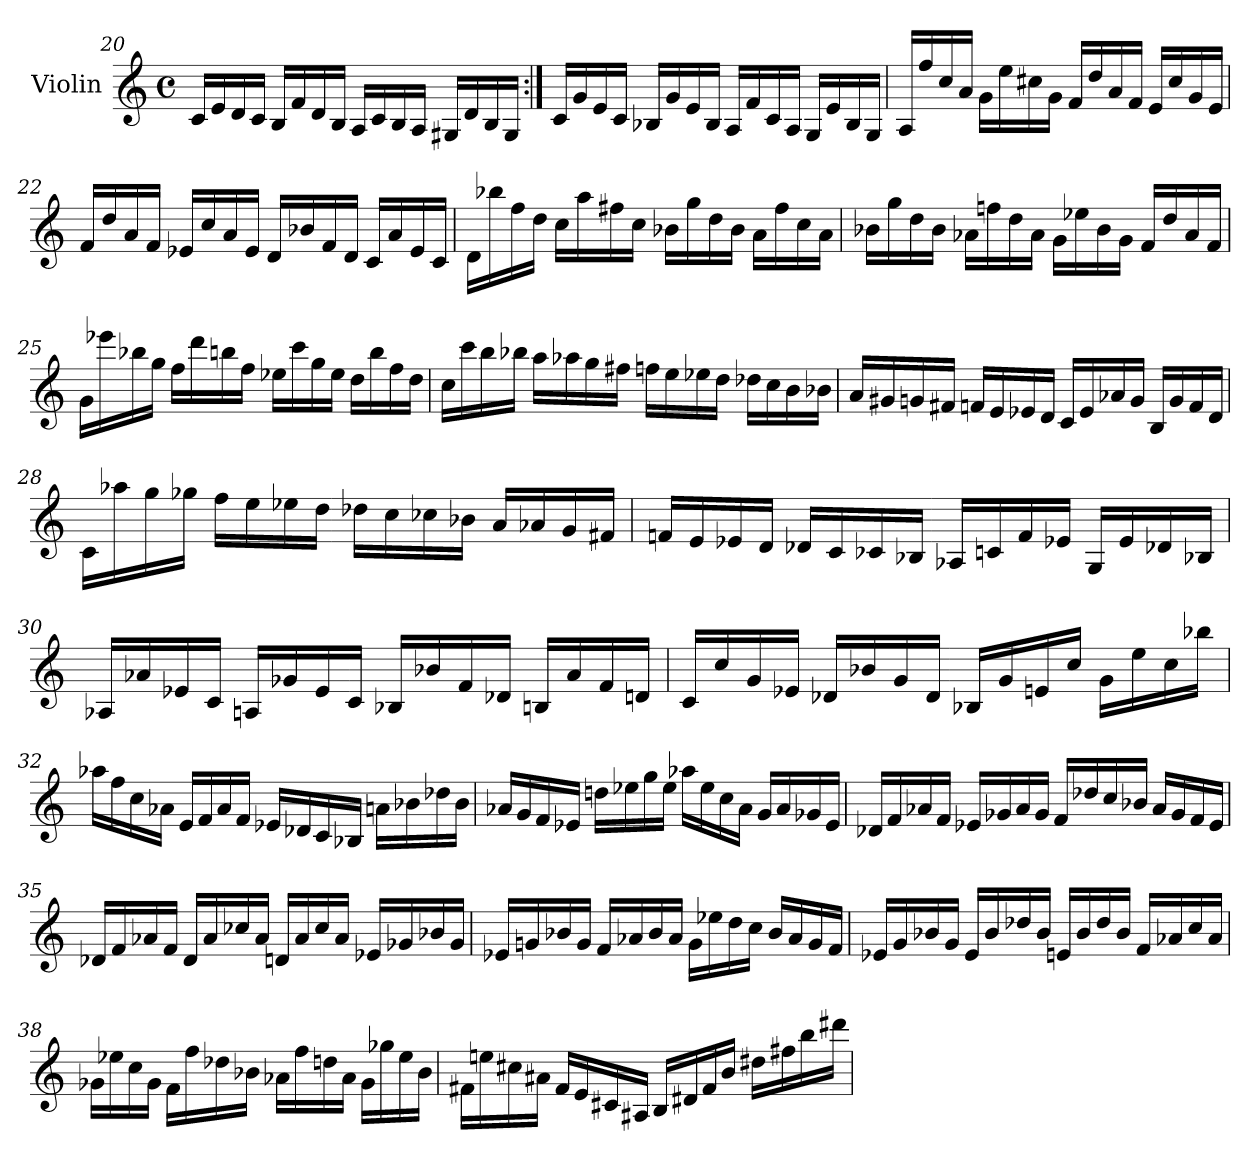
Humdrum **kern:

**kern
*part1
*staff1
*I"Violin
*I'Vln.
!!LO:LB:g=z
*clefG2
*k[]
*M4/4
*met(c)
=20
16c/LL
16e/
16d/
16c/JJ
16B/LL
16f/
16d/
16B/JJ
16A/LL
16c/
16B/
16A/JJ
16G#X/LL
16d/
16B/
16G#/JJ
=20X3:|!
16c/LL
16g/
16e/
16c/JJ
16B-X/LL
16g/
16e/
16B-/JJ
16A/LL
16f/
16c/
16A/JJ
16G/LL
16e/
16B-/
16G/JJ
=21
16A/LL
16ff/
16cc/
16a/JJ
16g\LL
16ee\
16cc#X\
16g\JJ
16f/LL
16dd/
16a/
16f/JJ
16e/LL
16cc#/
16g/
16e/JJ
!!LO:LB:g=z
=22
16f/LL
16dd/
16a/
16f/JJ
16e-X/LL
16cc/
16a/
16e-/JJ
16d/LL
16b-X/
16f/
16d/JJ
16c/LL
16a/
16e-/
16c/JJ
=23
16d\LL
16bb-X\
16ff\
16dd\JJ
16cc\LL
16aa\
16ff#X\
16cc\JJ
16b-X\LL
16gg\
16dd\
16b-\JJ
16a\LL
16ff#\
16cc\
16a\JJ
=24
16b-X\LL
16gg\
16dd\
16b-\JJ
16a-X\LL
16ffn\
16dd\
16a-\JJ
16g\LL
16ee-X\
16b-\
16g\JJ
16f/LL
16dd/
16a-/
16f/JJ
!!LO:LB:g=z
=25
16g\LL
16eee-X\
16bb-X\
16gg\JJ
16ff\LL
16ddd\
16bbn\
16ff\JJ
16ee-X\LL
16ccc\
16gg\
16ee-\JJ
16dd\LL
16bb\
16ff\
16dd\JJ
=26
16cc\LL
16ccc\
16bb\
16bb-X\JJ
16aa\LL
16aa-X\
16gg\
16ff#X\JJ
16ffn\LL
16ee\
16ee-X\
16dd\JJ
16dd-X\LL
16cc\
16b\
16b-X\JJ
=27
16a/LL
16g#X/
16gn/
16f#X/JJ
16fn/LL
16e/
16e-X/
16d/JJ
16c/LL
16e-/
16a-X/
16g/JJ
16B/LL
16g/
16f/
16d/JJ
!!LO:PB:g=z
=28
16c/LL
16aa-X\
16gg\
16gg-X\JJ
16ff\LL
16ee\
16ee-X\
16dd\JJ
16dd-X\LL
16cc\
16cc-X\
16b-X\JJ
16a/LL
16a-X/
16g/
16f#X/JJ
=29
16fn/LL
16e/
16e-X/
16d/JJ
16d-X/LL
16c/
16c-X/
16B-X/JJ
16A-X/LL
16cn/
16f/
16e-X/JJ
16G/LL
16e-/
16d-X/
16B-X/JJ
=30
16A-X/LL
16a-X/
16e-X/
16c/JJ
16An/LL
16g-X/
16e-/
16c/JJ
16B-X/LL
16b-X/
16f/
16d-X/JJ
16Bn/LL
16a-/
16f/
16dn/JJ
!!LO:LB:g=z
=31
16c/LL
16cc/
16g/
16e-X/JJ
16d-X/LL
16b-X/
16g/
16d-/JJ
16B-X/LL
16g/
16en/
16cc/JJ
16g\LL
16ee\
16cc\
16bb-X\JJ
=32
16aa-X\LL
16ff\
16cc\
16a-X\JJ
16e/LL
16f/
16a-/
16f/JJ
16e-X/LL
16d-X/
16c/
16B-X/JJ
16an\LL
16b-X\
16dd-X\
16b-\JJ
=33
16a-X/LL
16g/
16f/
16e-X/JJ
16ddn\LL
16ee-X\
16gg\
16ee-\JJ
16aa-X\LL
16ee-\
16cc\
16a-\JJ
16g/LL
16a-/
16g-X/
16e-/JJ
!!LO:LB:g=z
=34
16d-X/LL
16f/
16a-X/
16f/JJ
16e-X/LL
16g-X/
16a-/
16g-/JJ
16f/LL
16dd-X/
16cc/
16b-X/JJ
16a-/LL
16g-/
16f/
16e-/JJ
=35
16d-X/LL
16f/
16a-X/
16f/JJ
16d-/LL
16a-/
16cc-X/
16a-/JJ
16dn/LL
16a-/
16cc-/
16a-/JJ
16e-X/LL
16g-X/
16b-X/
16g-/JJ
=36
16e-X/LL
16gn/
16b-X/
16g/JJ
16f/LL
16a-X/
16b-/
16a-/JJ
16g\LL
16ee-X\
16dd\
16cc\JJ
16b-/LL
16a-/
16g/
16f/JJ
!!LO:LB:g=z
=37
16e-X/LL
16g/
16b-X/
16g/JJ
16e-/LL
16b-/
16dd-X/
16b-/JJ
16en/LL
16b-/
16dd-/
16b-/JJ
16f/LL
16a-X/
16cc/
16a-/JJ
=38
16g-X\LL
16ee-X\
16cc\
16g-\JJ
16f\LL
16ff\
16dd-X\
16b-X\JJ
16a-X\LL
16ff\
16ddn\
16a-\JJ
16g-\LL
16gg-X\
16ee-\
16b-\JJ
=39
16f#X\LL
16een\
16cc#X\
16a#X\JJ
16f#/LL
16e/
16c#X/
16A#X/JJ
16B/LL
16d#X/
16f#/
16b/JJ
16dd#X\LL
16ff#X\
16bb\
16ddd#X\JJ
=
*-
